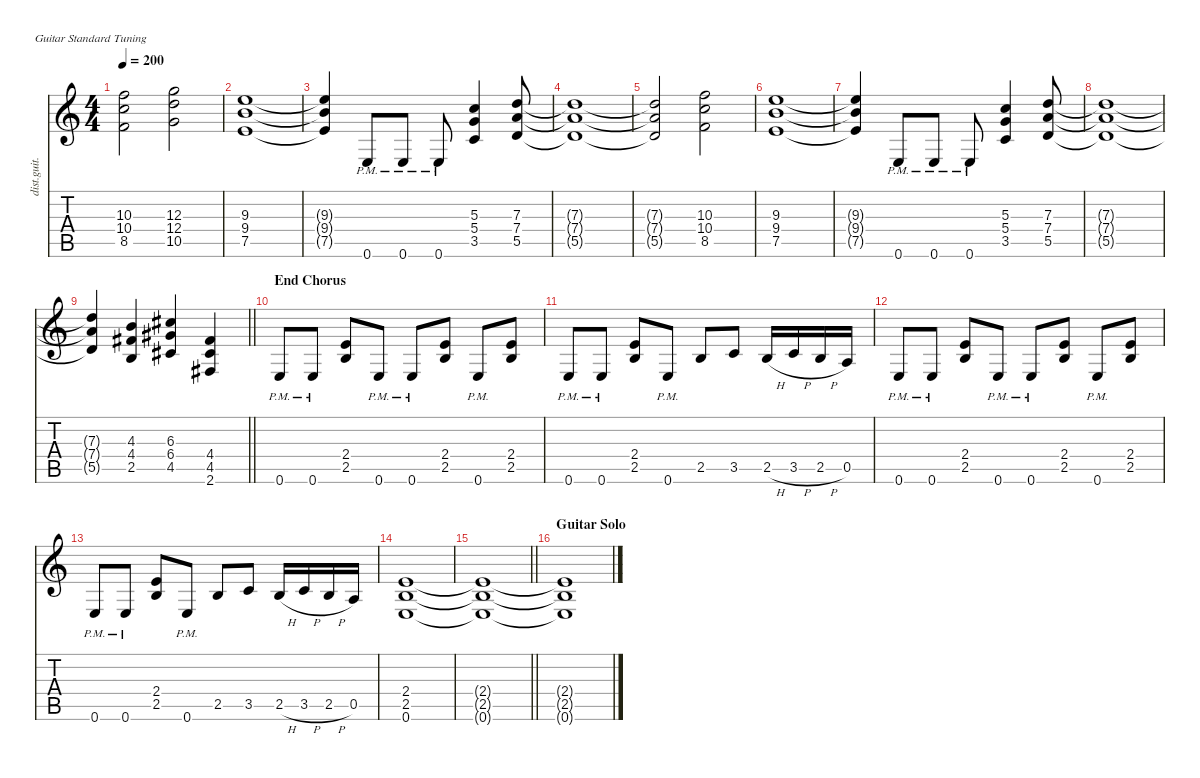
\defaultSystemsLayout 4
\hideDynamics
\bracketExtendMode nobrackets
\otherSystemsTrackNameOrientation horizontal
\track ("James Hetfield (Guitar)" "dist.guit.") {instrument distortionguitar}
\staff {score tabs}
\tuning (E4 B3 G3 D3 A2 E2)
\ts (4 4)
\tempo 200
\clef g2
\ks c
(10.3 10.4 8.5).2{dy f beam Down} (12.3 12.4 10.5).2{beam Down} |
(9.3 9.4 7.5).1{beam Up} |
(9.3{t} 9.4{t} 7.5{t}).4{beam Up} 0.6{pm}.8{beam Up} 0.6{pm}.8{beam Up} 0.6{pm}.8{beam Up} (5.3 5.4 3.5).4{beam Up} (7.3 7.4 5.5).8{beam Up} |
(7.3{t} 7.4{t} 5.5{t}).1{beam Up} |
(7.3{t} 7.4{t} 5.5{t}).2{beam Up} (10.3 10.4 8.5).2{beam Down} |
(9.3 9.4 7.5).1{beam Up} |
(9.3{t} 9.4{t} 7.5{t}).4{beam Up} 0.6{pm}.8{beam Up} 0.6{pm}.8{beam Up} 0.6{pm}.8{beam Up} (5.3 5.4 3.5).4{beam Up} (7.3 7.4 5.5).8{beam Up} |
(7.3{t} 7.4{t} 5.5{t}).1{beam Up} |
\barLineRight lightlight
(7.3{t} 7.4{t} 5.5{t}).4{beam Up} (4.3 4.4{acc #} 2.5).4{beam Up} (6.3{acc #} 6.4{acc #} 4.5{acc #}).4{beam Up} (4.4{acc #} 4.5{acc #} 2.6{acc #}).4{beam Up} |
\section ("" "End Chorus")
0.6{pm}.8{beam Up} 0.6{pm}.8{beam Up} (2.4 2.5).8{beam Up} 0.6{pm}.8{beam Up} 0.6{pm}.8{beam Up} (2.4 2.5).8{beam Up} 0.6{pm}.8{beam Up} (2.4 2.5).8{beam Up} |
0.6{pm}.8{beam Up} 0.6{pm}.8{beam Up} (2.4 2.5).8{beam Up} 0.6{pm}.8{beam Up} 2.5.8{beam Up} 3.5.8{beam Up} 2.5{h}.16{beam Up} 3.5{h}.16{beam Up} 2.5{h}.16{beam Up} 0.5.16{beam Up} |
0.6{pm}.8{beam Up} 0.6{pm}.8{beam Up} (2.4 2.5).8{beam Up} 0.6{pm}.8{beam Up} 0.6{pm}.8{beam Up} (2.4 2.5).8{beam Up} 0.6{pm}.8{beam Up} (2.4 2.5).8{beam Up} |
0.6{pm}.8{beam Up} 0.6{pm}.8{beam Up} (2.4 2.5).8{beam Up} 0.6{pm}.8{beam Up} 2.5.8{beam Up} 3.5.8{beam Up} 2.5{h}.16{beam Up} 3.5{h}.16{beam Up} 2.5{h}.16{beam Up} 0.5.16{beam Up} |
(2.4 2.5 0.6).1{beam Up} |
\barLineRight lightlight
(2.4{t} 2.5{t} 0.6{t}).1{beam Up} |
\section ("" "Guitar Solo")
(2.4{t} 2.5{t} 0.6{t}).1{beam Up}
